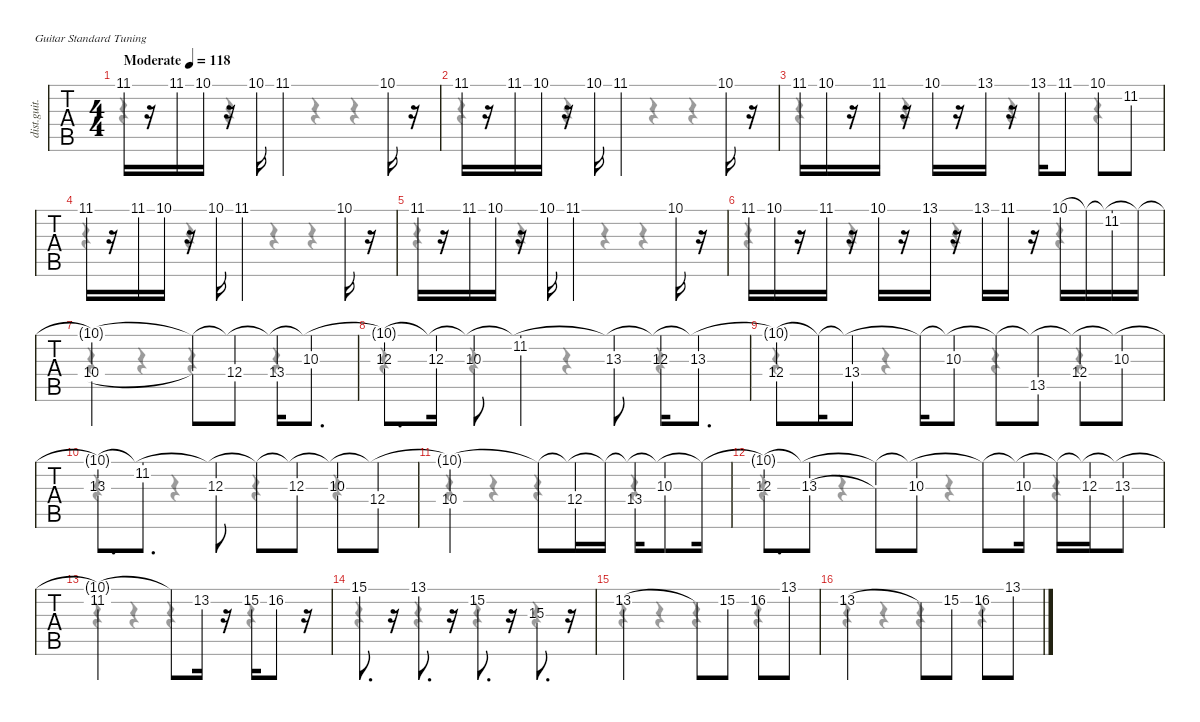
\defaultSystemsLayout 4
\hideDynamics
\bracketExtendMode nobrackets
\track ("Metal lead" "dist.guit.") {instrument distortionguitar}
\staff {tabs}
\tuning (E4 B3 G3 D3 A2 E2)
\voice
\ts (4 4)
\beaming (8 2 2 2 2)
\tempo (118 "Moderate")
\clef g2
\ks c
11.1{acc #}.16{dy f instrument distortionguitar} r.16 11.1{acc #}.16 10.1.16 r.16 10.1.16 11.1{acc #}.2 10.1.16 r.16 |
11.1{acc #}.16 r.16 11.1{acc #}.16 10.1.16 r.16 10.1.16 11.1{acc #}.2 10.1.16 r.16 |
11.1{acc #}.16 10.1.16 r.16 11.1{acc #}.16 r.16 10.1.16 r.16 13.1.16 r.16 13.1.16 11.1{acc #}.8 10.1.8 11.2{acc #}.8 |
11.1{acc #}.16 r.16 11.1{acc #}.16 10.1.16 r.16 10.1.16 11.1{acc #}.2 10.1.16 r.16 |
11.1{acc #}.16 r.16 11.1{acc #}.16 10.1.16 r.16 10.1.16 11.1{acc #}.2 10.1.16 r.16 |
11.1{acc #}.16 10.1.16 r.16 11.1{acc #}.16 r.16 10.1.16 r.16 13.1.16 r.16 13.1.16 11.1{acc #}.16 r.16 10.1.16 10.1{t}.16{dy mf} (11.2{acc #} 10.1{t}).16{dy f} 10.1{t}.16{dy mf} |
(10.4 10.1{t}).2{dy f} (10.4{t} 10.1{t}).8 (12.4 10.1{t}).8 (13.4{acc #} 10.1{t}).16 (10.3 10.1{t}).8{d} |
(12.3 10.1{t}).8{d} (12.3 10.1{t}).16 (10.3 10.1{t}).8 (11.2{acc #} 10.1{t}).4 (13.3{acc #} 10.1{t}).8 (12.3 10.1{t}).16 (13.3{acc #} 10.1{t}).8{d} |
(12.4 10.1{t}).8 10.1{t}.16{dy mf} (13.4{acc #} 10.1{t}).8{dy f} 10.1{t}.16{dy mf} (10.3 10.1{t}).8{dy f} 10.1{t}.8{dy mf} (13.5{acc #} 10.1{t}).8{dy f} (12.4 10.1{t}).8 (10.3 10.1{t}).8 |
(13.3{acc #} 10.1{t}).8{d} (11.2{acc #} 10.1{t}).8{d} (12.3 10.1{t}).8 10.1{t}.8{dy mf} (12.3 10.1{t}).8{dy f} (10.3 10.1{t}).8 (12.4 10.1{t}).8 |
(10.4 10.1{t}).2 10.1{t}.8{dy mf} (12.4 10.1{t}).16{dy f} 10.1{t}.16{dy mf} (13.4{acc #} 10.1{t}).16{dy f} (10.3 10.1{t}).8 10.1{t}.16{dy mf} |
(12.3 10.1{t}).8{d dy f} (13.3{acc #} 10.1{t}).8 (13.3{t acc #} 10.1{t}).8 (10.3 10.1{t}).8 10.1{t}.8{dy mf} (10.3 10.1{t}).16{dy f} 10.1{t}.16{dy mf} (12.3 10.1{t}).16{dy f} (13.3{acc #} 10.1{t}).8 |
(11.2{acc #} 10.1{t}).2 10.1{t}.8 13.2.16 r.16 15.2.16 16.2{acc #}.8 r.16 |
15.1.8{d} r.16 13.1.8{d} r.16 15.2.8{d} r.16 15.3{acc #}.8{d} r.16 |
13.2.2 13.2{t}.8 15.2.8 16.2{acc #}.8 13.1.8 |
13.2.2 13.2{t}.8 15.2.8 16.2{acc #}.8 13.1.8
\voice
\clef g2
\ottava regular
\simile none
\ks c
r.4{dy mf} r.4 r.4 r.4 |
r.4 r.4 r.4 r.4 |
r.4 r.4 r.4 r.4 |
r.4 r.4 r.4 r.4 |
r.4 r.4 r.4 r.4 |
r.4 r.4 r.4 r.4 |
r.4 r.4 r.4 r.4 |
r.4 r.4 r.4 r.4 |
r.4 r.4 r.4 r.4 |
r.4 r.4 r.4 r.4 |
r.4 r.4 r.4 r.4 |
r.4 r.4 r.4 r.4 |
r.4 r.4 r.4 r.4 |
r.4 r.4 r.4 r.4 |
r.4 r.4 r.4 r.4 |
r.4 r.4 r.4 r.4
